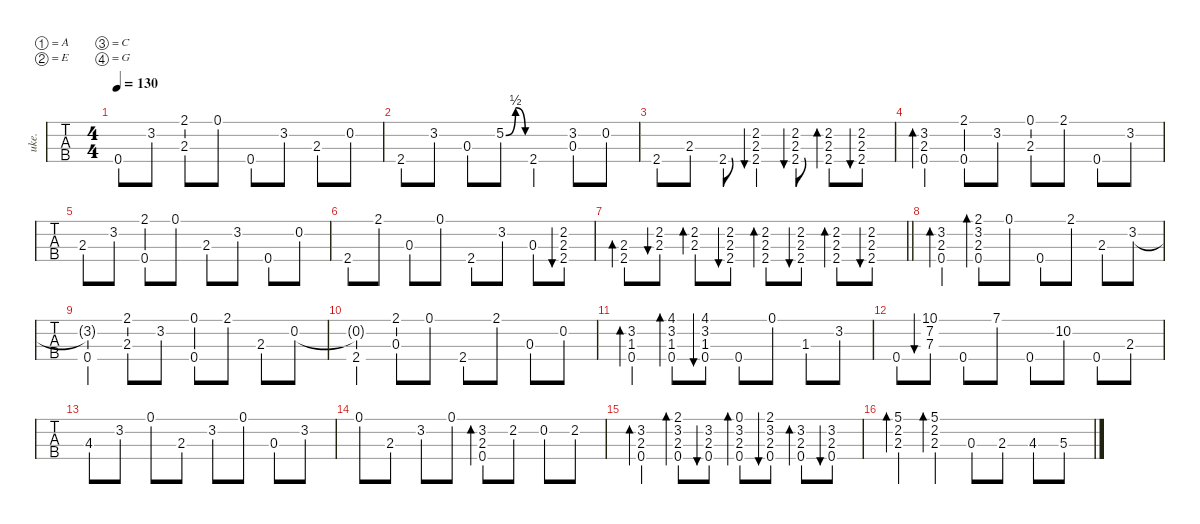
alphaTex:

\defaultSystemsLayout 4
\hideDynamics
\bracketExtendMode nobrackets
\otherSystemsTrackNameOrientation horizontal
\track ("Ukulele" "uke.") {defaultSystemsLayout 4 instrument acousticguitarnylon}
\staff {tabs}
\tuning (A4 E4 C4 G4)
\displaytranspose 0
\ts (4 4)
\tempo 130
\clef g2
\ks c
0.4.8{dy mf} 3.2.8 (2.1 2.3).8 0.1.8 0.4.8 3.2.8 2.3.8 0.2.8 |
2.4.8 3.2.8 0.3.8 5.2{be (bendrelease 0 0 9.6 2 20.4 2 30 0)}.8 2.4.4 (0.3 3.2).8 0.2.8 |
2.4.8 2.3.8 2.4.8 (2.4 2.3 2.2).4{bu 107} (2.4 2.3 2.2).8{bu 106} (2.4 2.3 2.2).8{bd 104} (2.4 2.3 2.2).8{bu 105} |
(0.4 2.3 3.2).4{bd 116} (0.4 2.1).8 3.2.8 (0.1 2.3).8 2.1.8 0.4.8 3.2.8 |
2.3.8 3.2.8 (2.1 0.4).8 0.1.8 2.3.8 3.2.8 0.4.8 0.2.8 |
2.4.8 2.1.8 0.3.8 0.1.8 2.4.8 3.2.8 0.3.8 (2.2 2.3 2.4).8{bu 115} |
\barLineRight lightlight
(2.4 2.3).8{bd 30} (2.3 2.2).8{bu 30} (2.2 2.3).8{bd 30} (2.2 2.3 2.4).8{bu 30} (2.4 2.3 2.2).8{bd 30} (2.4 2.2 2.3).8{bu 30} (2.4 2.3 2.2).8{bd 30} (2.4 2.3 2.2).8{bu 30} |
(0.4 2.3 3.2).4{bd 114} (2.1 2.3 0.4 3.2).8{bd 30} 0.1.8 0.4.8 2.1.8 2.3.8 3.2.8 |
(3.2{t} 0.4).4 (2.3 2.1).8 3.2.8 (0.4 0.1).8 2.1.8 2.3.8 0.2.8 |
(2.4 0.2{t}).4 (2.1 0.3).8 0.1.8 2.4.8 2.1.8 0.3.8 0.2.8 |
(3.2 1.3 0.4).4{bd 113} (0.4 1.3 3.2 4.1).8{bd 112} (4.1 3.2 1.3 0.4).8{bu 111} 0.4.8 0.1.8 1.3.8 3.2.8 |
0.4.8 (7.3 7.2 10.1).8{bu 108} 0.4.8 7.1.8 0.4.8 10.2.8 0.4.8 2.3.8 |
4.3.8 3.2.8 0.1.8 2.3.8 3.2.8 0.1.8 0.3.8 3.2.8 |
0.1.8 2.3.8 3.2.8 0.1.8 (0.4 2.3 3.2).8{bd 108} 2.2.8 0.2.8 2.2.8 |
\beaming (8 2 2 2 2)
(0.4 2.3 3.2).4{bd 30} (0.4 2.3 3.2 2.1).8{bd 30} (3.2 2.3 0.4).8{bu 30} (0.1 2.3 3.2 0.4).8{bd 30} (2.1 2.3 3.2 0.4).8{bu 30} (0.4 2.3 3.2).8{bd 30} (0.4 2.3 3.2).8{bu 30} |
(2.3 2.2 5.1).4{bd 30} (5.1 2.2 2.3).4{bd 30} 0.3.8 2.3.8 4.3.8 5.3.8
